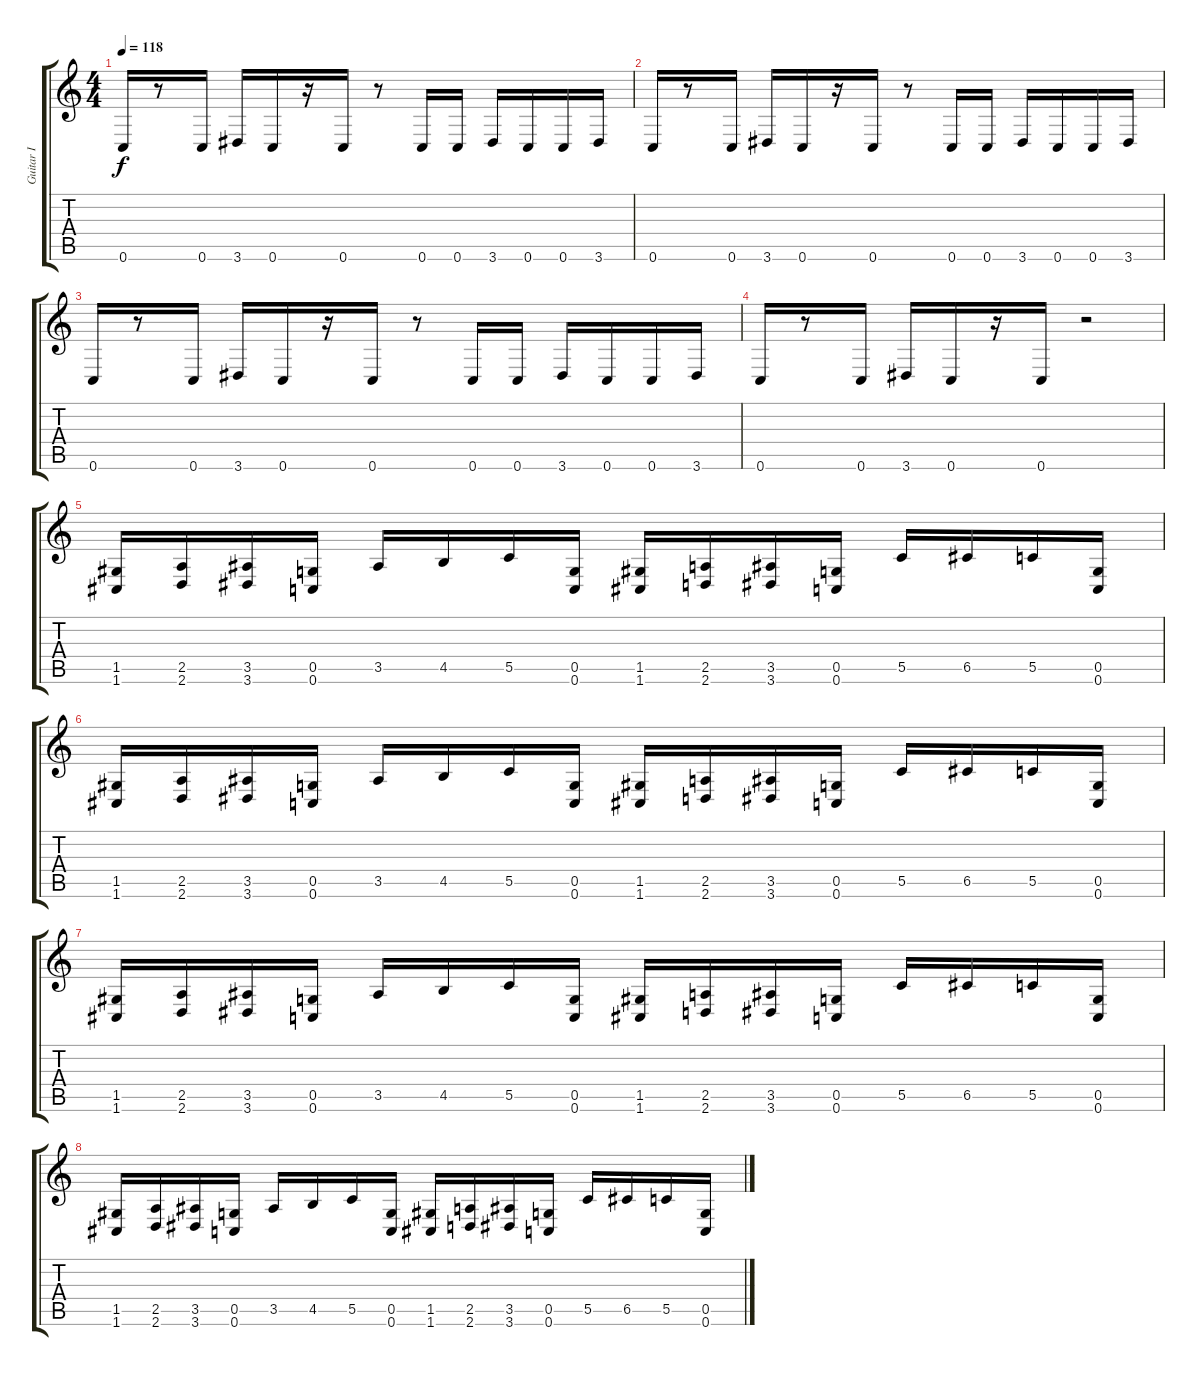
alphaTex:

\track ("Guitar I" "Guitar I") {instrument electricguitarjazz}
\staff {score tabs}
\tuning (D4 A3 F3 C3 G2 C2) {hide}
\ts (4 4)
\tempo 118
\clef g2
\ks c
0.6.16{dy f volume 16 balance 8 instrument distortionguitar} r.8 0.6.16 3.6.16 0.6.16 r.16 0.6.16 r.8 0.6.16 0.6.16 3.6.16 0.6.16 0.6.16 3.6.16 |
0.6.16 r.8 0.6.16 3.6.16 0.6.16 r.16 0.6.16 r.8 0.6.16 0.6.16 3.6.16 0.6.16 0.6.16 3.6.16 |
0.6.16 r.8 0.6.16 3.6.16 0.6.16 r.16 0.6.16 r.8 0.6.16 0.6.16 3.6.16 0.6.16 0.6.16 3.6.16 |
0.6.16 r.8 0.6.16 3.6.16 0.6.16 r.16 0.6.16 r.2 |
(1.5 1.6).16{volume 14 balance 14 instrument distortionguitar} (2.5 2.6).16 (3.5 3.6).16 (0.5 0.6).16 3.5.16 4.5.16 5.5.16 (0.5 0.6).16 (1.5 1.6).16 (2.5 2.6).16 (3.5 3.6).16 (0.5 0.6).16 5.5.16 6.5.16 5.5.16 (0.5 0.6).16 |
(1.5 1.6).16{volume 14 balance 14} (2.5 2.6).16 (3.5 3.6).16 (0.5 0.6).16 3.5.16 4.5.16 5.5.16 (0.5 0.6).16 (1.5 1.6).16 (2.5 2.6).16 (3.5 3.6).16 (0.5 0.6).16 5.5.16 6.5.16 5.5.16 (0.5 0.6).16 |
(1.5 1.6).16{volume 14 balance 14} (2.5 2.6).16 (3.5 3.6).16 (0.5 0.6).16 3.5.16 4.5.16 5.5.16 (0.5 0.6).16 (1.5 1.6).16 (2.5 2.6).16 (3.5 3.6).16 (0.5 0.6).16 5.5.16 6.5.16 5.5.16 (0.5 0.6).16 |
(1.5 1.6).16{volume 14 balance 14} (2.5 2.6).16 (3.5 3.6).16 (0.5 0.6).16 3.5.16 4.5.16 5.5.16 (0.5 0.6).16 (1.5 1.6).16 (2.5 2.6).16 (3.5 3.6).16 (0.5 0.6).16 5.5.16 6.5.16 5.5.16 (0.5 0.6).16
